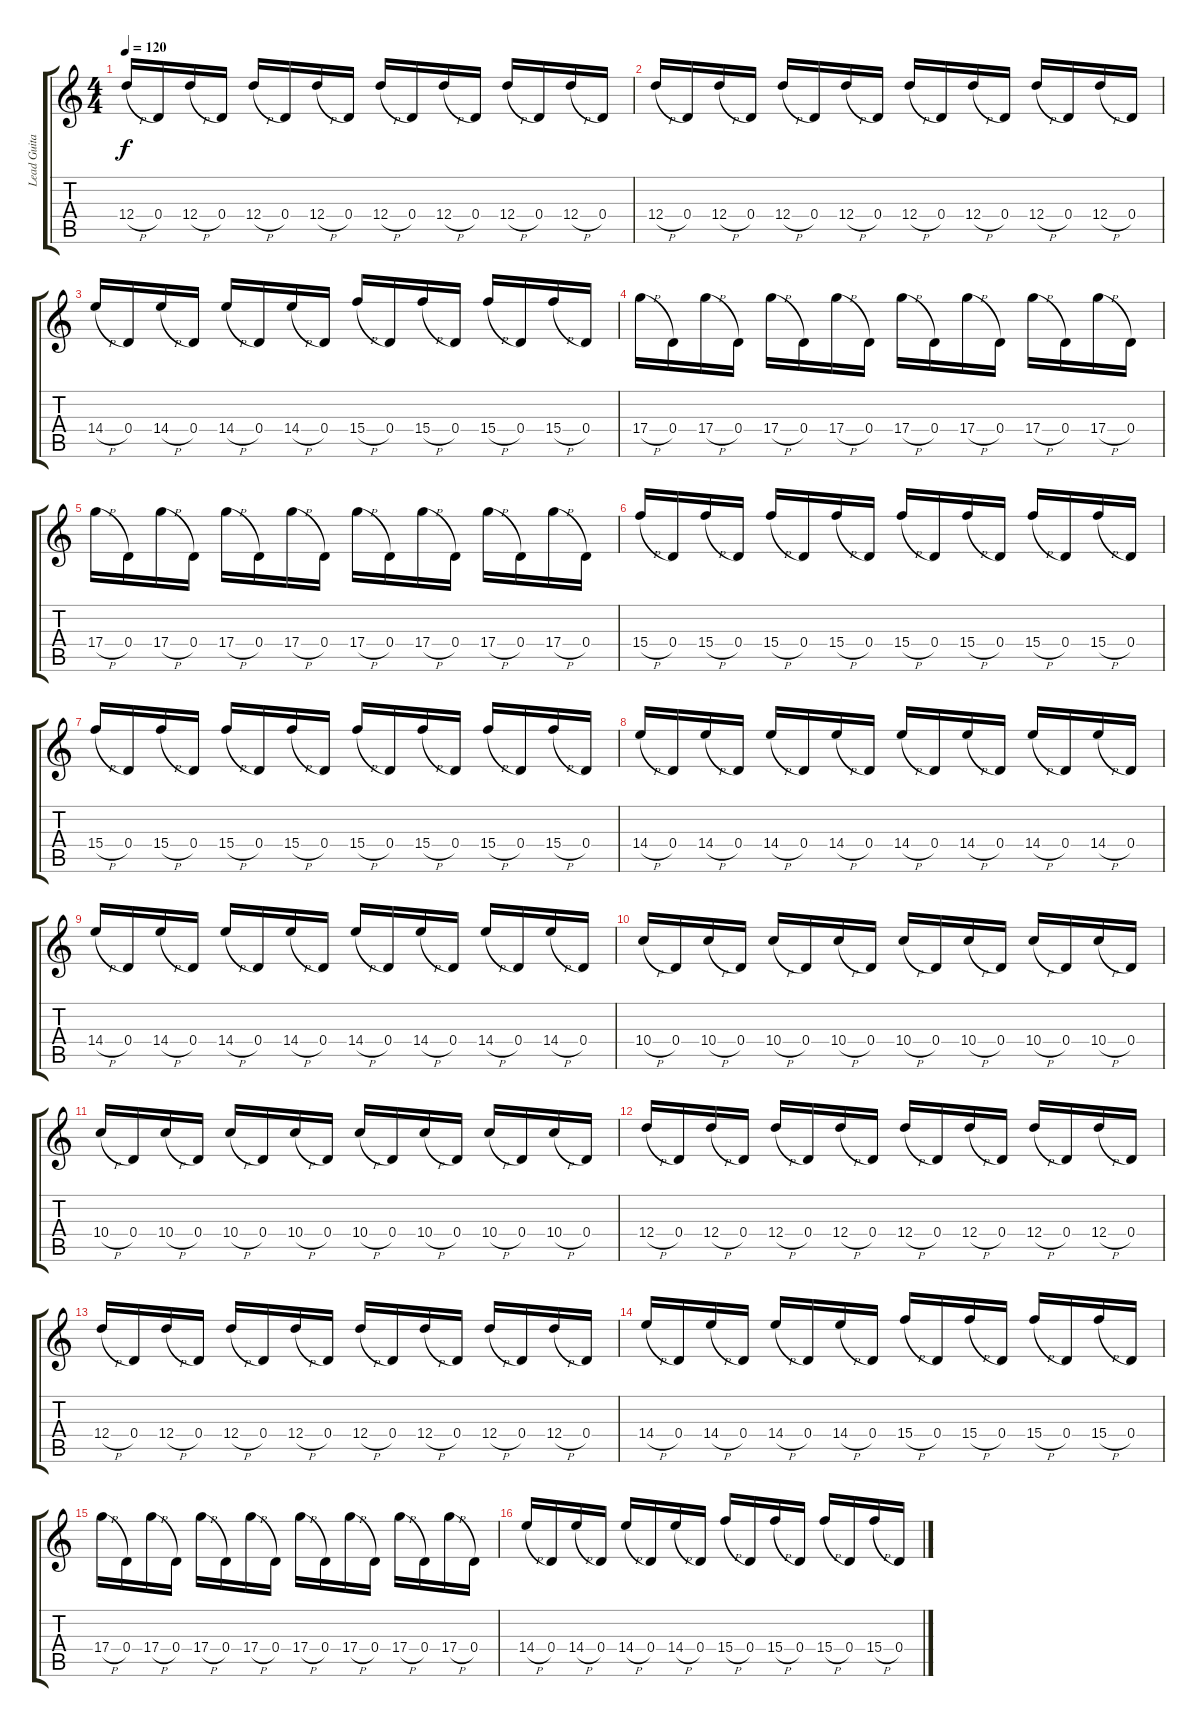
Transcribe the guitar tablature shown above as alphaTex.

\track ("Lead Guitar" "Lead Guita") {instrument overdrivenguitar}
\staff {score tabs}
\tuning (E4 B3 G3 D3 A2 E2) {hide}
\ts (4 4)
\tempo 120
\clef g2
\ks c
12.4{h}.16{dy f} 0.4.16 12.4{h}.16 0.4.16 12.4{h}.16 0.4.16 12.4{h}.16 0.4.16 12.4{h}.16 0.4.16 12.4{h}.16 0.4.16 12.4{h}.16 0.4.16 12.4{h}.16 0.4.16 |
12.4{h}.16 0.4.16 12.4{h}.16 0.4.16 12.4{h}.16 0.4.16 12.4{h}.16 0.4.16 12.4{h}.16 0.4.16 12.4{h}.16 0.4.16 12.4{h}.16 0.4.16 12.4{h}.16 0.4.16 |
14.4{h}.16 0.4.16 14.4{h}.16 0.4.16 14.4{h}.16 0.4.16 14.4{h}.16 0.4.16 15.4{h}.16 0.4.16 15.4{h}.16 0.4.16 15.4{h}.16 0.4.16 15.4{h}.16 0.4.16 |
17.4{h}.16 0.4.16 17.4{h}.16 0.4.16 17.4{h}.16 0.4.16 17.4{h}.16 0.4.16 17.4{h}.16 0.4.16 17.4{h}.16 0.4.16 17.4{h}.16 0.4.16 17.4{h}.16 0.4.16 |
17.4{h}.16 0.4.16 17.4{h}.16 0.4.16 17.4{h}.16 0.4.16 17.4{h}.16 0.4.16 17.4{h}.16 0.4.16 17.4{h}.16 0.4.16 17.4{h}.16 0.4.16 17.4{h}.16 0.4.16 |
15.4{h}.16 0.4.16 15.4{h}.16 0.4.16 15.4{h}.16 0.4.16 15.4{h}.16 0.4.16 15.4{h}.16 0.4.16 15.4{h}.16 0.4.16 15.4{h}.16 0.4.16 15.4{h}.16 0.4.16 |
15.4{h}.16 0.4.16 15.4{h}.16 0.4.16 15.4{h}.16 0.4.16 15.4{h}.16 0.4.16 15.4{h}.16 0.4.16 15.4{h}.16 0.4.16 15.4{h}.16 0.4.16 15.4{h}.16 0.4.16 |
14.4{h}.16 0.4.16 14.4{h}.16 0.4.16 14.4{h}.16 0.4.16 14.4{h}.16 0.4.16 14.4{h}.16 0.4.16 14.4{h}.16 0.4.16 14.4{h}.16 0.4.16 14.4{h}.16 0.4.16 |
14.4{h}.16 0.4.16 14.4{h}.16 0.4.16 14.4{h}.16 0.4.16 14.4{h}.16 0.4.16 14.4{h}.16 0.4.16 14.4{h}.16 0.4.16 14.4{h}.16 0.4.16 14.4{h}.16 0.4.16 |
10.4{h}.16 0.4.16 10.4{h}.16 0.4.16 10.4{h}.16 0.4.16 10.4{h}.16 0.4.16 10.4{h}.16 0.4.16 10.4{h}.16 0.4.16 10.4{h}.16 0.4.16 10.4{h}.16 0.4.16 |
10.4{h}.16 0.4.16 10.4{h}.16 0.4.16 10.4{h}.16 0.4.16 10.4{h}.16 0.4.16 10.4{h}.16 0.4.16 10.4{h}.16 0.4.16 10.4{h}.16 0.4.16 10.4{h}.16 0.4.16 |
12.4{h}.16 0.4.16 12.4{h}.16 0.4.16 12.4{h}.16 0.4.16 12.4{h}.16 0.4.16 12.4{h}.16 0.4.16 12.4{h}.16 0.4.16 12.4{h}.16 0.4.16 12.4{h}.16 0.4.16 |
12.4{h}.16 0.4.16 12.4{h}.16 0.4.16 12.4{h}.16 0.4.16 12.4{h}.16 0.4.16 12.4{h}.16 0.4.16 12.4{h}.16 0.4.16 12.4{h}.16 0.4.16 12.4{h}.16 0.4.16 |
14.4{h}.16 0.4.16 14.4{h}.16 0.4.16 14.4{h}.16 0.4.16 14.4{h}.16 0.4.16 15.4{h}.16 0.4.16 15.4{h}.16 0.4.16 15.4{h}.16 0.4.16 15.4{h}.16 0.4.16 |
17.4{h}.16 0.4.16 17.4{h}.16 0.4.16 17.4{h}.16 0.4.16 17.4{h}.16 0.4.16 17.4{h}.16 0.4.16 17.4{h}.16 0.4.16 17.4{h}.16 0.4.16 17.4{h}.16 0.4.16 |
14.4{h}.16 0.4.16 14.4{h}.16 0.4.16 14.4{h}.16 0.4.16 14.4{h}.16 0.4.16 15.4{h}.16 0.4.16 15.4{h}.16 0.4.16 15.4{h}.16 0.4.16 15.4{h}.16 0.4.16
